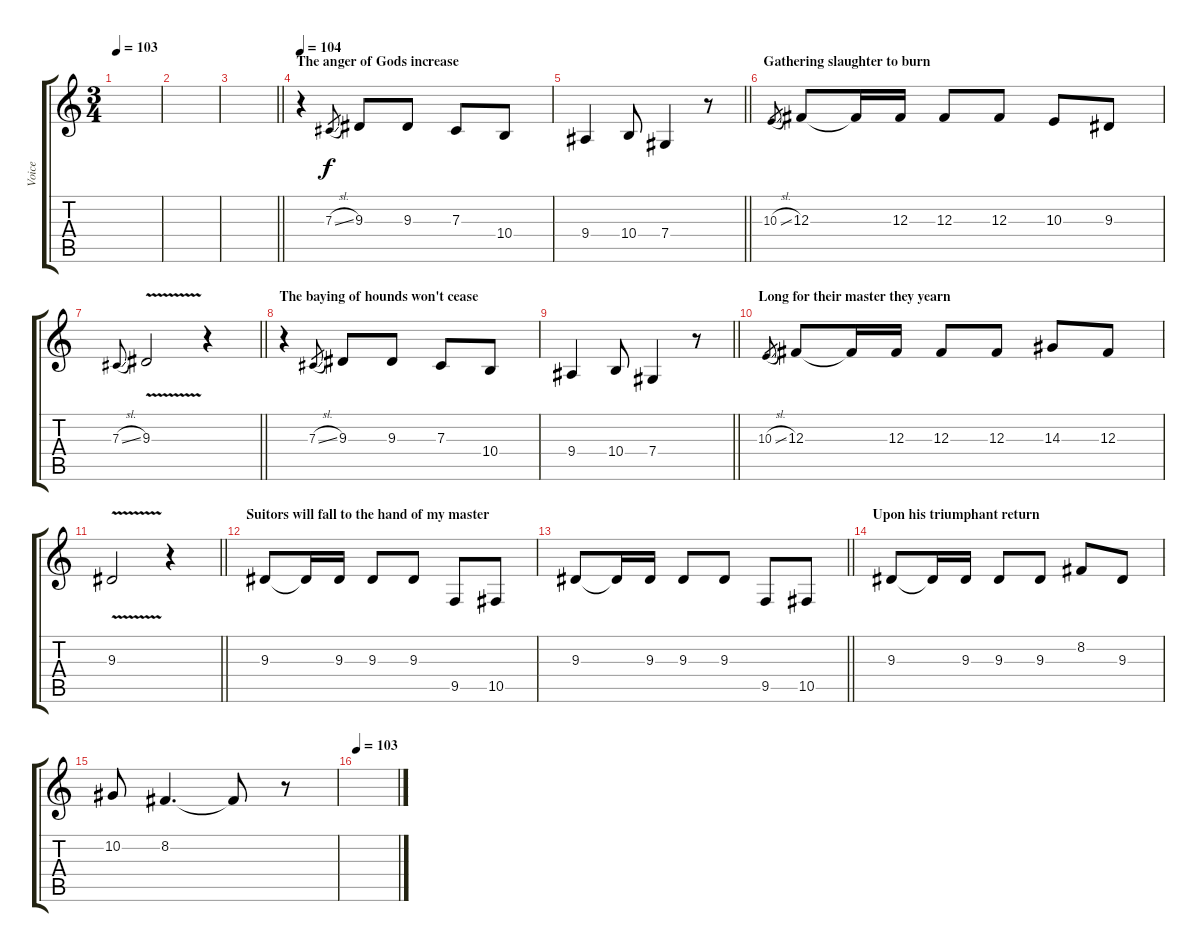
\track ("Voice" "Voice") {instrument lead1square}
\staff {score tabs}
\tuning (Eb4 Bb3 Gb3 Db3 Ab2 Eb2) {hide}
\ts (3 4)
\tempo 103
\clef g2
\ks c
|
|
\barLineRight lightlight
|
\section ("" "The anger of Gods increase")
\tempo 104
r.4 7.3{sl}.8{gr} 9.3.8 9.3.8 7.3.8 10.4.8 |
\barLineRight lightlight
9.4.4 10.4.8 7.4.4 r.8 |
\section ("" "Gathering slaughter to burn")
10.3{sl}.8{gr} 12.3.8 12.3{t}.16 12.3.16 12.3.8 12.3.8 10.3.8 9.3.8 |
\barLineRight lightlight
7.3{sl}.8{gr onbeat} 9.3{v}.2 r.4 |
\section ("" "The baying of hounds won't cease")
r.4 7.3{sl}.8{gr} 9.3.8 9.3.8 7.3.8 10.4.8 |
\barLineRight lightlight
9.4.4 10.4.8 7.4.4 r.8 |
\section ("" "Long for their master they yearn")
10.3{sl}.8{gr} 12.3.8 12.3{t}.16 12.3.16 12.3.8 12.3.8 14.3.8 12.3.8 |
\barLineRight lightlight
9.3{v}.2 r.4 |
\section ("" "Suitors will fall to the hand of my master")
9.3.8 9.3{t}.16 9.3.16 9.3.8 9.3.8 9.5.8 10.5.8 |
\barLineRight lightlight
9.3.8 9.3{t}.16 9.3.16 9.3.8 9.3.8 9.5.8 10.5.8 |
\section ("" "Upon his triumphant return")
9.3.8 9.3{t}.16 9.3.16 9.3.8 9.3.8 8.2.8 9.3.8 |
10.2.8 8.2.4{d} 8.2{t}.8 r.8 |
\tempo 103
